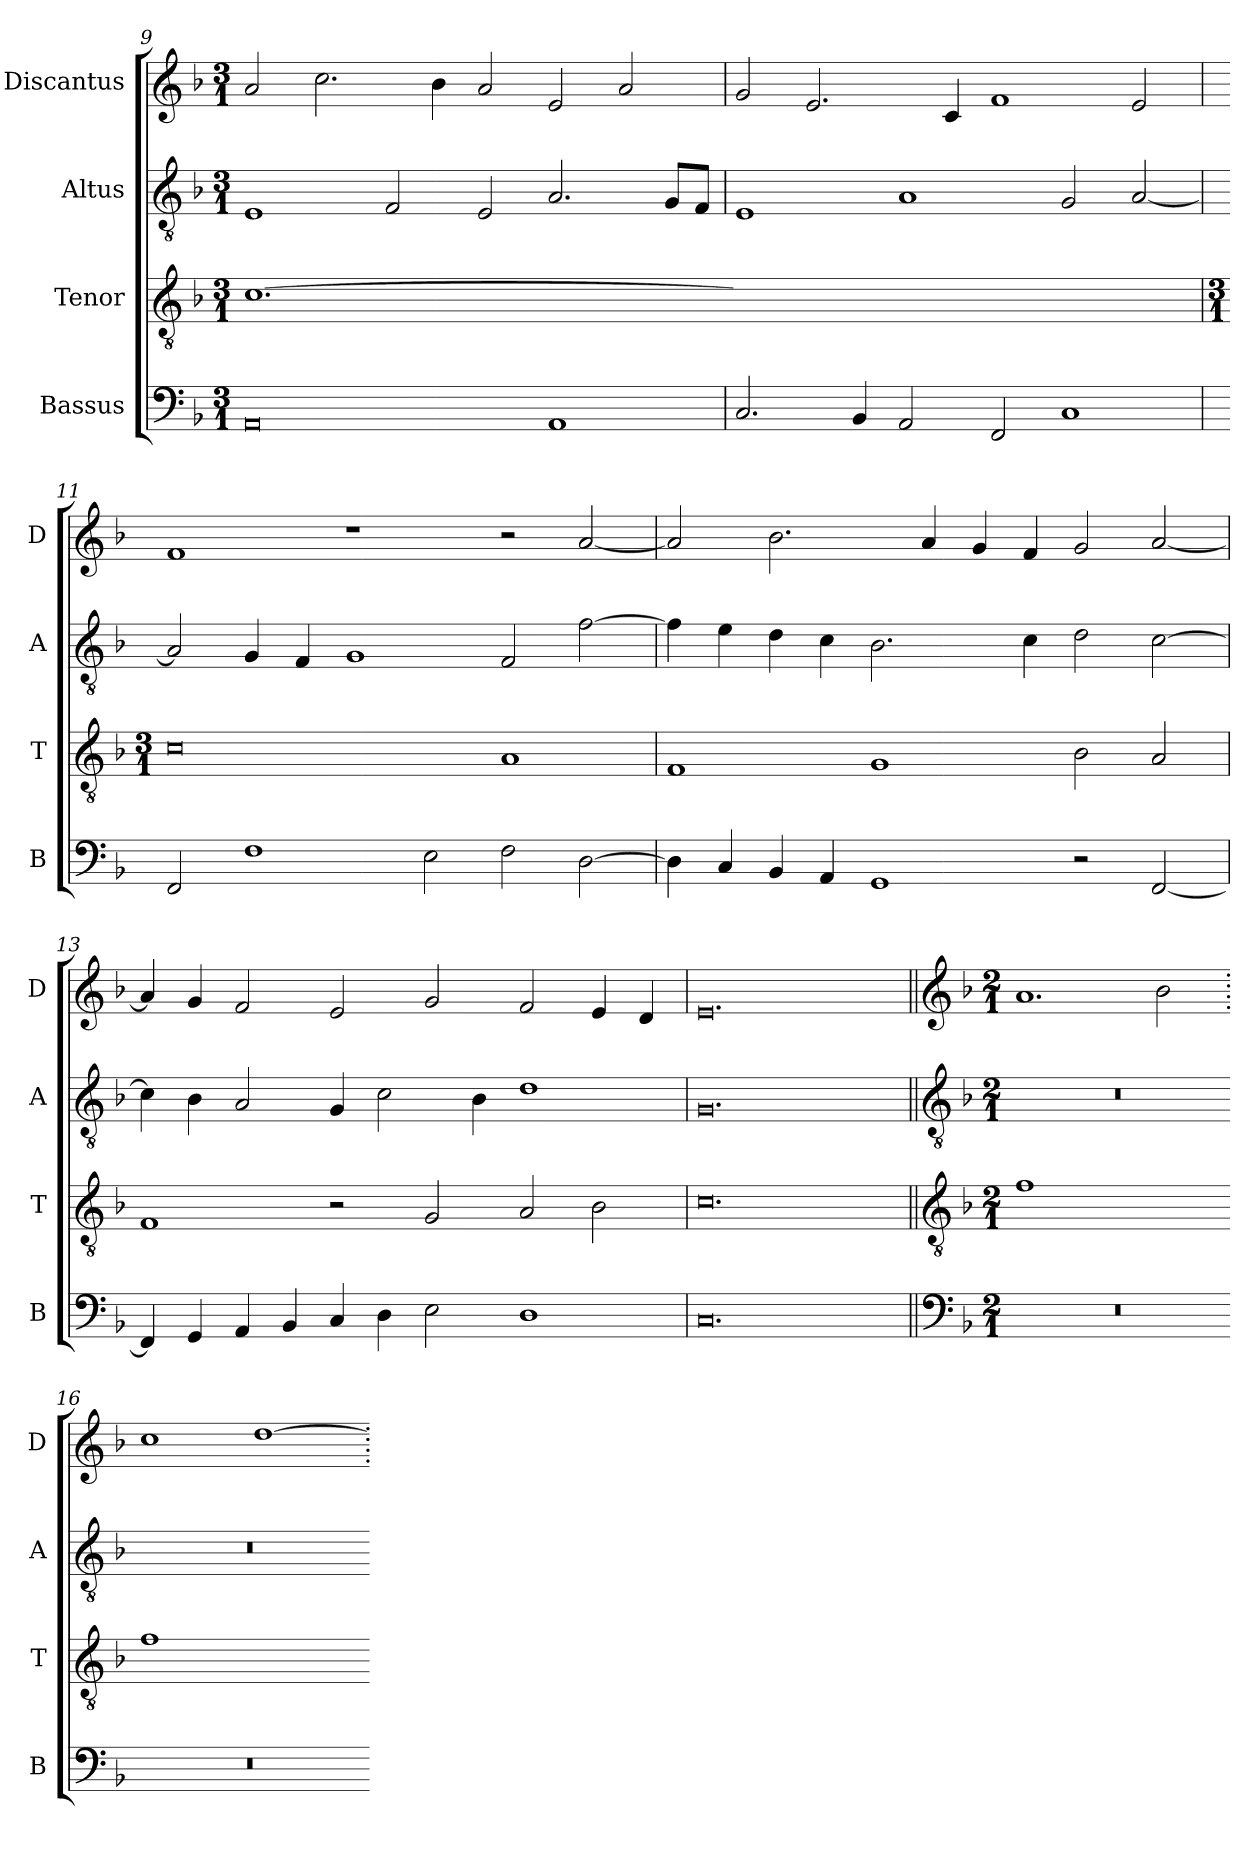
**kern	**kern	**kern	**kern
*part4	*part3	*part2	*part1
*staff4	*staff3	*staff2	*staff1
*I"Bassus	*I"Tenor	*I"Altus	*I"Discantus
*I'B	*I'T	*I'A	*I'D
*clefF4	*clefGv2	*clefGv2	*clefG2
*k[b-]	*k[b-]	*k[b-]	*k[b-]
*M3/1	*M3/1	*M3/1	*M3/1
=9	=9	=9	=9
!	!LO:N:vis=1.	!	!
0AA	[0.c	1E	2a/
.	.	.	2.cc\
.	.	2F/	.
.	.	.	4b-\
.	.	2E/	2a/
1AA	.	2.A/	2e/
.	.	.	2a/
.	.	8G/L	.
.	.	8F/J	.
=10	=10-	=10	=10
!	!LO:N:vis=1.	!	!
2.C/	0.cyy]	1E	2g/
.	.	.	2.e/
4BB-/	.	.	.
2AA/	.	1A	.
.	.	.	4c/
2FF/	.	.	1f
1C	.	2G/	.
.	.	[2A/	2e/
=11	=11	=11	=11
*	*M3/1	*	*
2FF/	0c	2A/]	1f
1F	.	4G/	.
.	.	4F/	.
.	.	1G	1r
2E\	.	.	.
2F\	1A	2F/	2r
[2D\	.	[2f\	[2a/
=12	=12	=12	=12
4D\]	1F	4f\]	2a/]
4C/	.	4e\	.
4BB-/	.	4d\	2.b-\
4AA/	.	4c\	.
1GG	1G	2.B-\	.
.	.	.	4a/
.	.	.	4g/
.	.	4c\	4f/
2r	2B-\	2d\	2g/
[2FF/	2A/	[2c\	[2a/
=13	=13	=13	=13
4FF/]	1F	4c\]	4a/]
4GG/	.	4B-\	4g/
4AA/	.	2A/	2f/
4BB-/	.	.	.
4C/	2r	4G/	2e/
4D\	.	2c\	.
2E\	2G/	.	2g/
.	.	4B-\	.
1D	2A/	1d	2f/
.	2B-\	.	4e/
.	.	.	4d/
=14	=14	=14	=14
0.C	0.c	0.G	0.e
!!LO:LB:g=z
=15||	=15||	=15||	=15||
*clefF4	*clefGv2	*clefGv2	*clefG2
*k[b-]	*k[b-]	*k[b-]	*k[b-]
*M2/1	*M2/1	*M2/1	*M2/1
!	!LO:N:vis=1	!	!
0r	0f	0r	1.a
.	.	.	2b-\
=16.	=16-	=16.	=16.
!	!LO:N:vis=1	!	!
0r	0f	0r	1cc
.	.	.	[1dd
=.	=-	=.	=.
*-	*-	*-	*-
